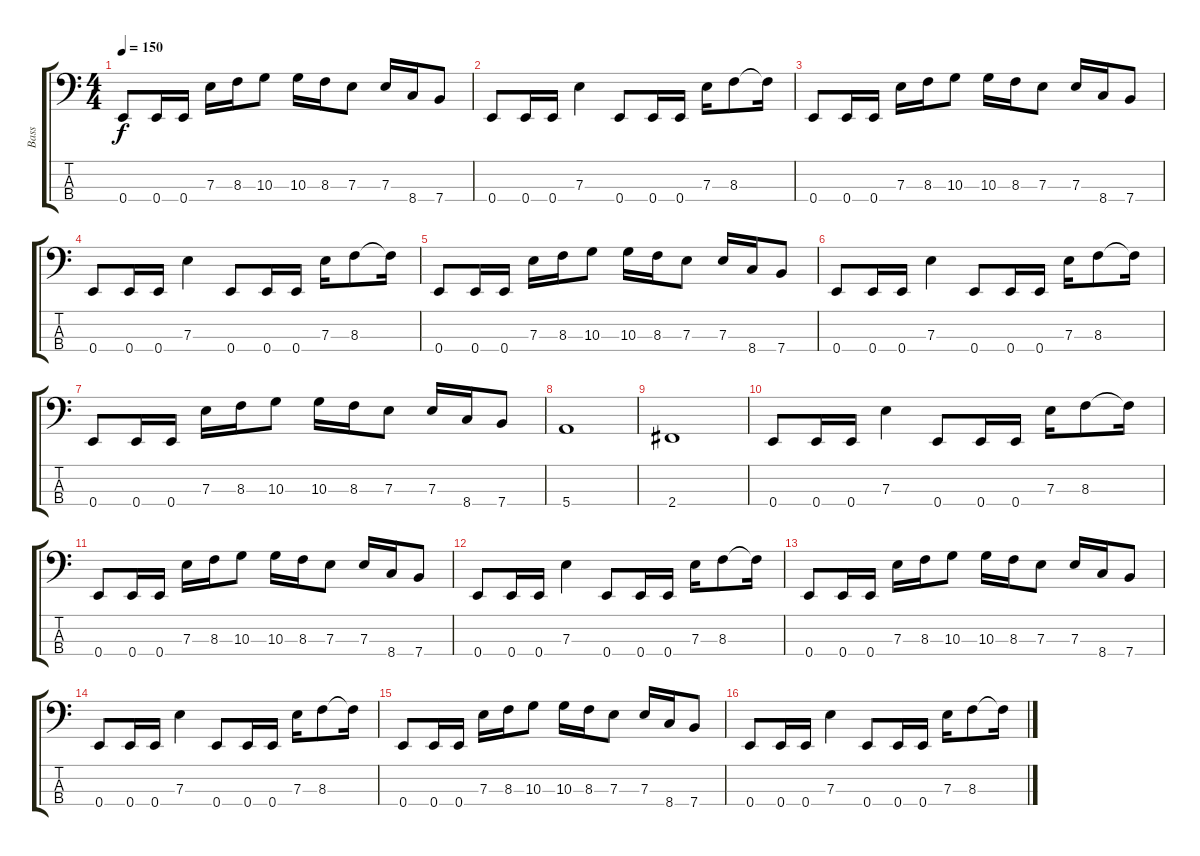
\track ("Bass" "Bass") {instrument electricbasspick}
\staff {score tabs}
\tuning (G2 D2 A1 E1) {hide}
\ts (4 4)
\tempo 150
\clef f4
\ks c
0.4.8{dy f} 0.4.16 0.4.16 7.3.16 8.3.16 10.3.8 10.3.16 8.3.16 7.3.8 7.3.16 8.4.16 7.4.8 |
0.4.8{instrument electricbasspick} 0.4.16 0.4.16 7.3.4 0.4.8 0.4.16 0.4.16 7.3.16 8.3.8 8.3{t}.16 |
0.4.8 0.4.16 0.4.16 7.3.16 8.3.16 10.3.8 10.3.16 8.3.16 7.3.8 7.3.16 8.4.16 7.4.8 |
0.4.8{instrument electricbasspick} 0.4.16 0.4.16 7.3.4 0.4.8 0.4.16 0.4.16 7.3.16 8.3.8 8.3{t}.16 |
0.4.8 0.4.16 0.4.16 7.3.16 8.3.16 10.3.8 10.3.16 8.3.16 7.3.8 7.3.16 8.4.16 7.4.8 |
0.4.8{instrument electricbasspick} 0.4.16 0.4.16 7.3.4 0.4.8 0.4.16 0.4.16 7.3.16 8.3.8 8.3{t}.16 |
0.4.8 0.4.16 0.4.16 7.3.16 8.3.16 10.3.8 10.3.16 8.3.16 7.3.8 7.3.16 8.4.16 7.4.8 |
5.4.1 |
2.4.1 |
0.4.8{instrument electricbasspick} 0.4.16 0.4.16 7.3.4 0.4.8 0.4.16 0.4.16 7.3.16 8.3.8 8.3{t}.16 |
0.4.8 0.4.16 0.4.16 7.3.16 8.3.16 10.3.8 10.3.16 8.3.16 7.3.8 7.3.16 8.4.16 7.4.8 |
0.4.8{instrument electricbasspick} 0.4.16 0.4.16 7.3.4 0.4.8 0.4.16 0.4.16 7.3.16 8.3.8 8.3{t}.16 |
0.4.8 0.4.16 0.4.16 7.3.16 8.3.16 10.3.8 10.3.16 8.3.16 7.3.8 7.3.16 8.4.16 7.4.8 |
0.4.8{instrument electricbasspick} 0.4.16 0.4.16 7.3.4 0.4.8 0.4.16 0.4.16 7.3.16 8.3.8 8.3{t}.16 |
0.4.8 0.4.16 0.4.16 7.3.16 8.3.16 10.3.8 10.3.16 8.3.16 7.3.8 7.3.16 8.4.16 7.4.8 |
0.4.8{instrument electricbasspick} 0.4.16 0.4.16 7.3.4 0.4.8 0.4.16 0.4.16 7.3.16 8.3.8 8.3{t}.16
